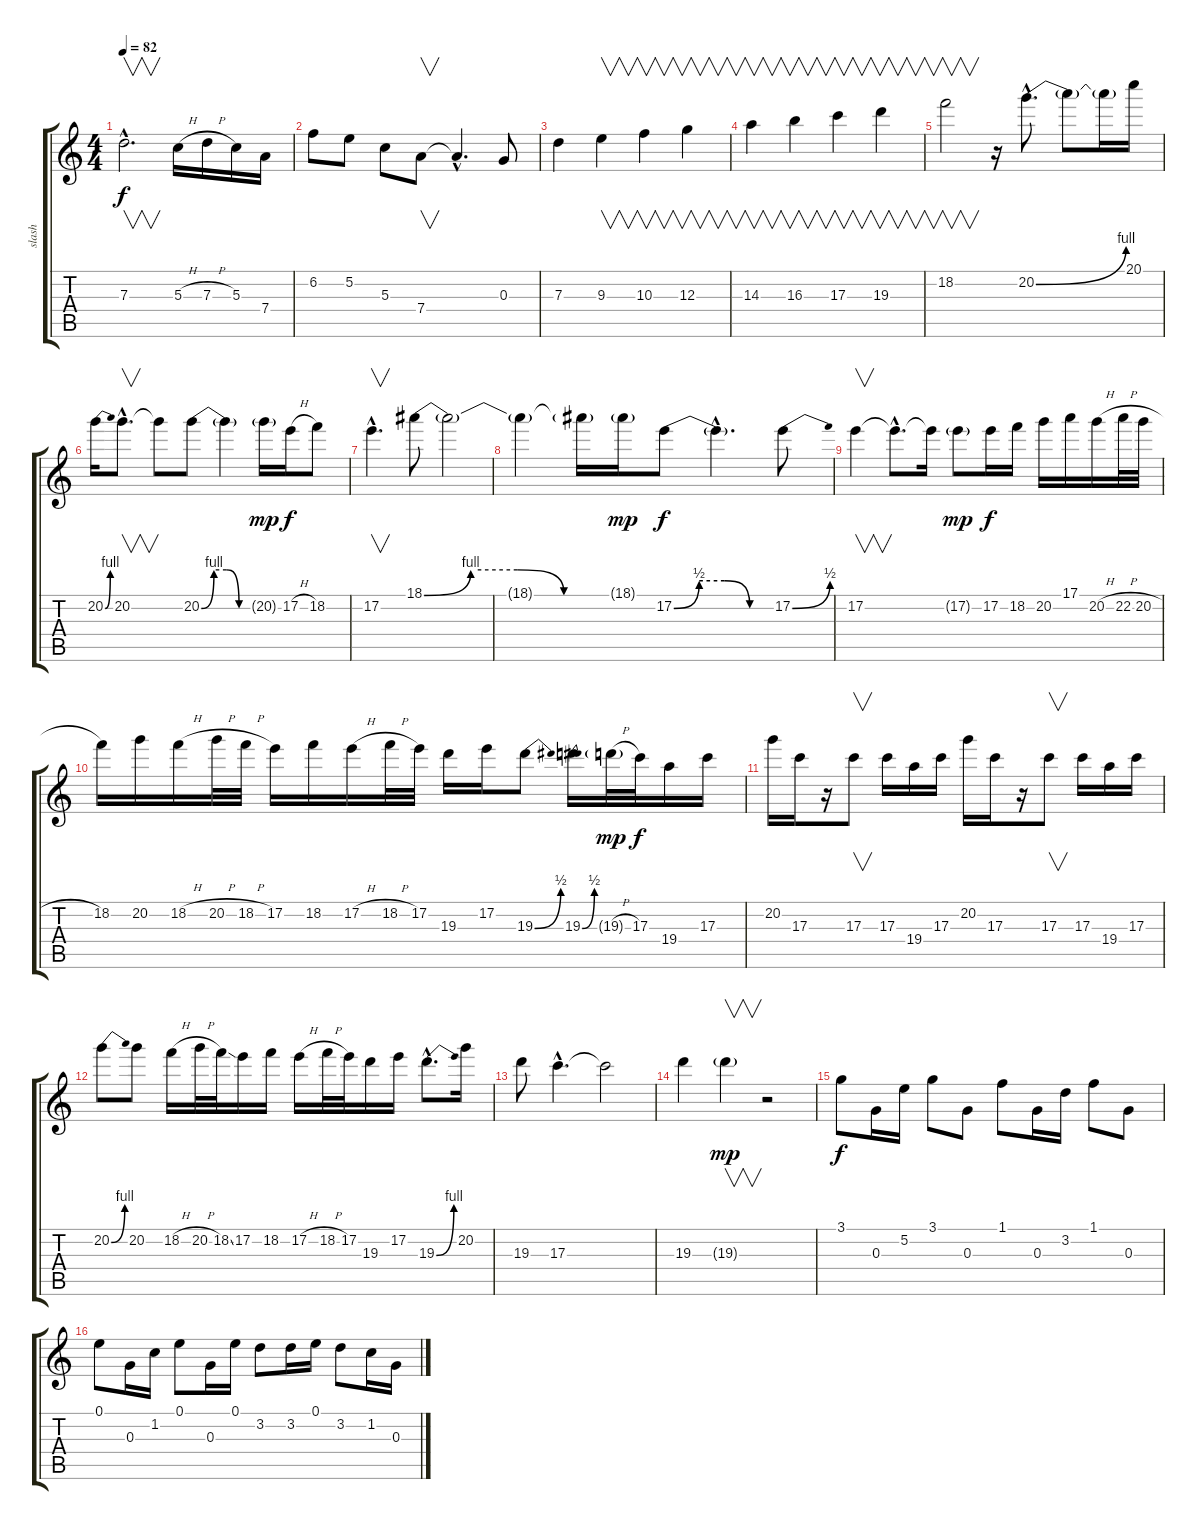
\track ("slash" "slash") {instrument distortionguitar}
\staff {score tabs}
\tuning (E4 B3 G3 D3 A2 E2) {hide}
\ts (4 4)
\tempo 82
\clef g2
\ks c
7.3{hac}.2{v d dy f} 5.3{h}.16 7.3{h}.16 5.3.16 7.4.16 |
6.2.8 5.2.8 5.3.8 7.4.8{v} 7.4{hac t}.4{d} 0.3.8 |
7.3.4 9.3.4{v} 10.3.4{v} 12.3.4{v} |
14.3.4{v} 16.3.4{v} 17.3.4{v} 19.3.4{v} |
18.2.2{v} r.16 20.2{be (bend 0 0 60 4) hac}.8{d} 20.2{t}.8 20.2{t}.16 20.1.16 |
20.2{be (bend 0 0 60 4)}.16 20.2{hac}.8{v d} 20.2{t}.8 20.2{be (custom 0 0 15 4 30 4 45 0 60 0)}.8 20.2{t}.4 20.2{g}.16{dy mp} 17.2{h}.16{dy f} 18.2.8 |
17.2{hac}.4{v d} 18.1{be (custom 0 0 15 4 30 4 45 0 60 0)}.8 18.1{t}.2 |
18.1{t}.4 18.1{t}.16 18.1{g}.16{dy mp} 17.2{be (custom 0 0 15 2 30 2 45 0 60 0)}.8{dy f} 17.2{hac t}.4{d} 17.2{be (bend 0 0 60 2)}.8 |
17.2.4{v} 17.2{hac t}.8{d} 17.2{t}.16 17.2{g}.8{dy mp} 17.2.16{dy f} 18.2.16 20.2.16 17.1.16 20.2{h}.16 22.2{h}.32 20.2{h}.32 |
18.2.16 20.2.16 18.2{h}.16 20.2{h}.32 18.2{h}.32 17.2.16 18.2.16 17.2{h}.16 18.2{h}.32 17.2.32 19.3.16 17.2.16 19.3{be (bend 0 0 60 2)}.8 19.3{be (bend 0 0 60 2)}.16 19.3{h g}.32{dy mp} 17.3.32{dy f} 19.4.16 17.3.16 |
20.2.16 17.3.16 r.16 17.3.8{v} 17.3.16 19.4.16 17.3.16 20.2.16 17.3.16 r.16 17.3.8{v} 17.3.16 19.4.16 17.3.16 |
20.2{be (bend 0 0 60 4)}.8 20.2.8 18.2{h}.16 20.2{h}.32 18.2{ss}.32 17.2.16 18.2.16 17.2{h}.16 18.2{h}.32 17.2.32 19.3.16 17.2.16 19.3{be (bend 0 0 60 4) hac}.8{d} 20.2.16 |
19.3.8 17.3{hac}.4{d} 17.3{t}.2 |
19.3.4 19.3{g}.4{v dy mp} r.2 |
3.1.8{dy f instrument electricguitarclean} 0.3.16 5.2.16 3.1.8 0.3.8 1.1.8 0.3.16 3.2.16 1.1.8 0.3.8 |
0.1.8 0.3.16 1.2.16 0.1.8 0.3.16 0.1.16 3.2.8 3.2.16 0.1.16 3.2.8 1.2.16 0.3.16
